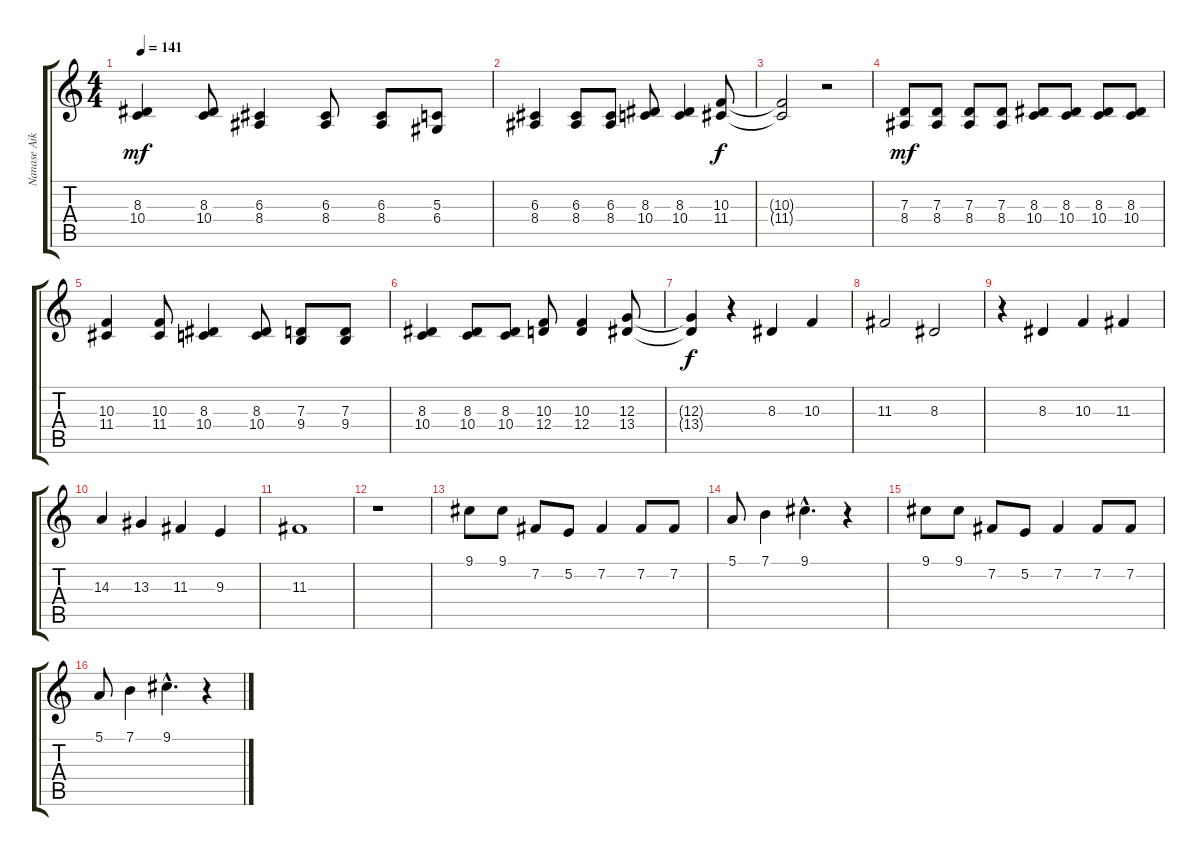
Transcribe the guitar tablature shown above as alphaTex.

\track ("Nanase Aikawa" "Nanase Aik") {instrument lead1square}
\staff {score tabs}
\tuning (E4 B3 G3 D3 A2 E2) {hide}
\ts (4 4)
\tempo 141
\clef g2
\ks c
(8.3 10.4).4{dy mf} (8.3 10.4).8 (6.3 8.4).4 (6.3 8.4).8 (6.3 8.4).8 (5.3 6.4).8 |
(6.3 8.4).4 (6.3 8.4).8 (6.3 8.4).8 (8.3 10.4).8 (8.3 10.4).4 (10.3 11.4).8{dy f} |
(10.3{t} 11.4{t}).2 r.2 |
(7.3 8.4).8{dy mf} (7.3 8.4).8 (7.3 8.4).8 (7.3 8.4).8 (8.3 10.4).8 (8.3 10.4).8 (8.3 10.4).8 (8.3 10.4).8 |
(10.3 11.4).4 (10.3 11.4).8 (8.3 10.4).4 (8.3 10.4).8 (7.3 9.4).8 (7.3 9.4).8 |
(8.3 10.4).4 (8.3 10.4).8 (8.3 10.4).8 (10.3 12.4).8 (10.3 12.4).4 (12.3 13.4).8 |
(12.3{t} 13.4{t}).4{dy f} r.4 8.3.4 10.3.4 |
11.3.2 8.3.2 |
r.4 8.3.4 10.3.4 11.3.4 |
14.3.4 13.3.4 11.3.4 9.3.4 |
11.3.1 |
r.1 |
9.1.8 9.1.8 7.2.8 5.2.8 7.2.4 7.2.8 7.2.8 |
5.1.8 7.1.4 9.1{hac}.4{d} r.4 |
9.1.8 9.1.8 7.2.8 5.2.8 7.2.4 7.2.8 7.2.8 |
5.1.8 7.1.4 9.1{hac}.4{d} r.4
